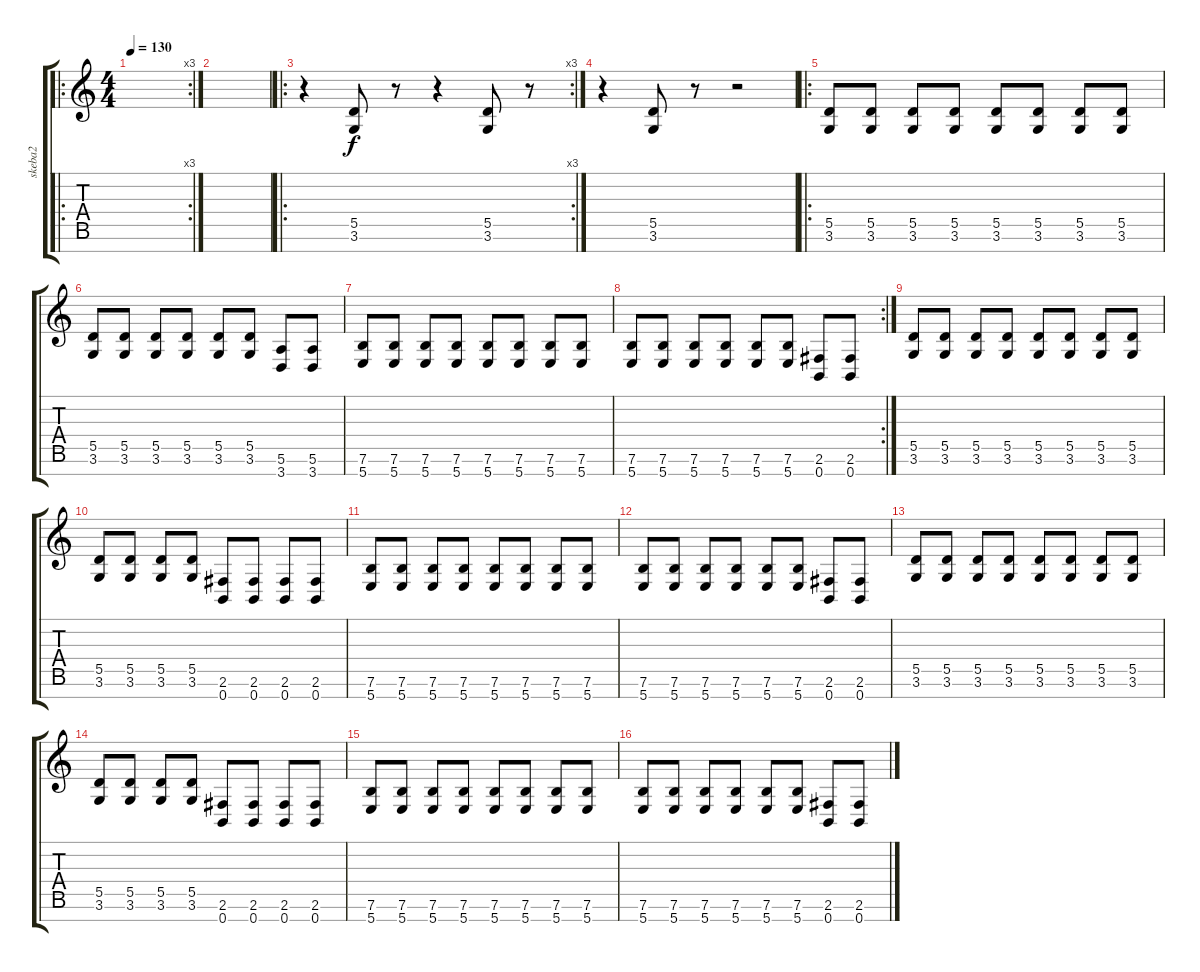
\track ("skeba2" "skeba2") {instrument distortionguitar}
\staff {score tabs}
\tuning (E4 B3 G3 D3 A2 E2 B1) {hide}
\ro
\rc 3
\ts (4 4)
\tempo 130
\clef g2
\ks c
|
|
\ro
\rc 3
r.4 (5.5 3.6).8 r.8 r.4 (5.5 3.6).8 r.8 |
r.4 (5.5 3.6).8 r.8 r.2 |
\ro
(5.5 3.6).8 (5.5 3.6).8 (5.5 3.6).8 (5.5 3.6).8 (5.5 3.6).8 (5.5 3.6).8 (5.5 3.6).8 (5.5 3.6).8 |
(5.5 3.6).8 (5.5 3.6).8 (5.5 3.6).8 (5.5 3.6).8 (5.5 3.6).8 (5.5 3.6).8 (5.6 3.7).8 (5.6 3.7).8 |
(7.6 5.7).8 (7.6 5.7).8 (7.6 5.7).8 (7.6 5.7).8 (7.6 5.7).8 (7.6 5.7).8 (7.6 5.7).8 (7.6 5.7).8 |
\rc 2
(7.6 5.7).8 (7.6 5.7).8 (7.6 5.7).8 (7.6 5.7).8 (7.6 5.7).8 (7.6 5.7).8 (2.6 0.7).8 (2.6 0.7).8 |
(5.5 3.6).8 (5.5 3.6).8 (5.5 3.6).8 (5.5 3.6).8 (5.5 3.6).8 (5.5 3.6).8 (5.5 3.6).8 (5.5 3.6).8 |
(5.5 3.6).8 (5.5 3.6).8 (5.5 3.6).8 (5.5 3.6).8 (2.6 0.7).8 (2.6 0.7).8 (2.6 0.7).8 (2.6 0.7).8 |
(7.6 5.7).8 (7.6 5.7).8 (7.6 5.7).8 (7.6 5.7).8 (7.6 5.7).8 (7.6 5.7).8 (7.6 5.7).8 (7.6 5.7).8 |
(7.6 5.7).8 (7.6 5.7).8 (7.6 5.7).8 (7.6 5.7).8 (7.6 5.7).8 (7.6 5.7).8 (2.6 0.7).8 (2.6 0.7).8 |
(5.5 3.6).8 (5.5 3.6).8 (5.5 3.6).8 (5.5 3.6).8 (5.5 3.6).8 (5.5 3.6).8 (5.5 3.6).8 (5.5 3.6).8 |
(5.5 3.6).8 (5.5 3.6).8 (5.5 3.6).8 (5.5 3.6).8 (2.6 0.7).8 (2.6 0.7).8 (2.6 0.7).8 (2.6 0.7).8 |
(7.6 5.7).8 (7.6 5.7).8 (7.6 5.7).8 (7.6 5.7).8 (7.6 5.7).8 (7.6 5.7).8 (7.6 5.7).8 (7.6 5.7).8 |
(7.6 5.7).8 (7.6 5.7).8 (7.6 5.7).8 (7.6 5.7).8 (7.6 5.7).8 (7.6 5.7).8 (2.6 0.7).8 (2.6 0.7).8
